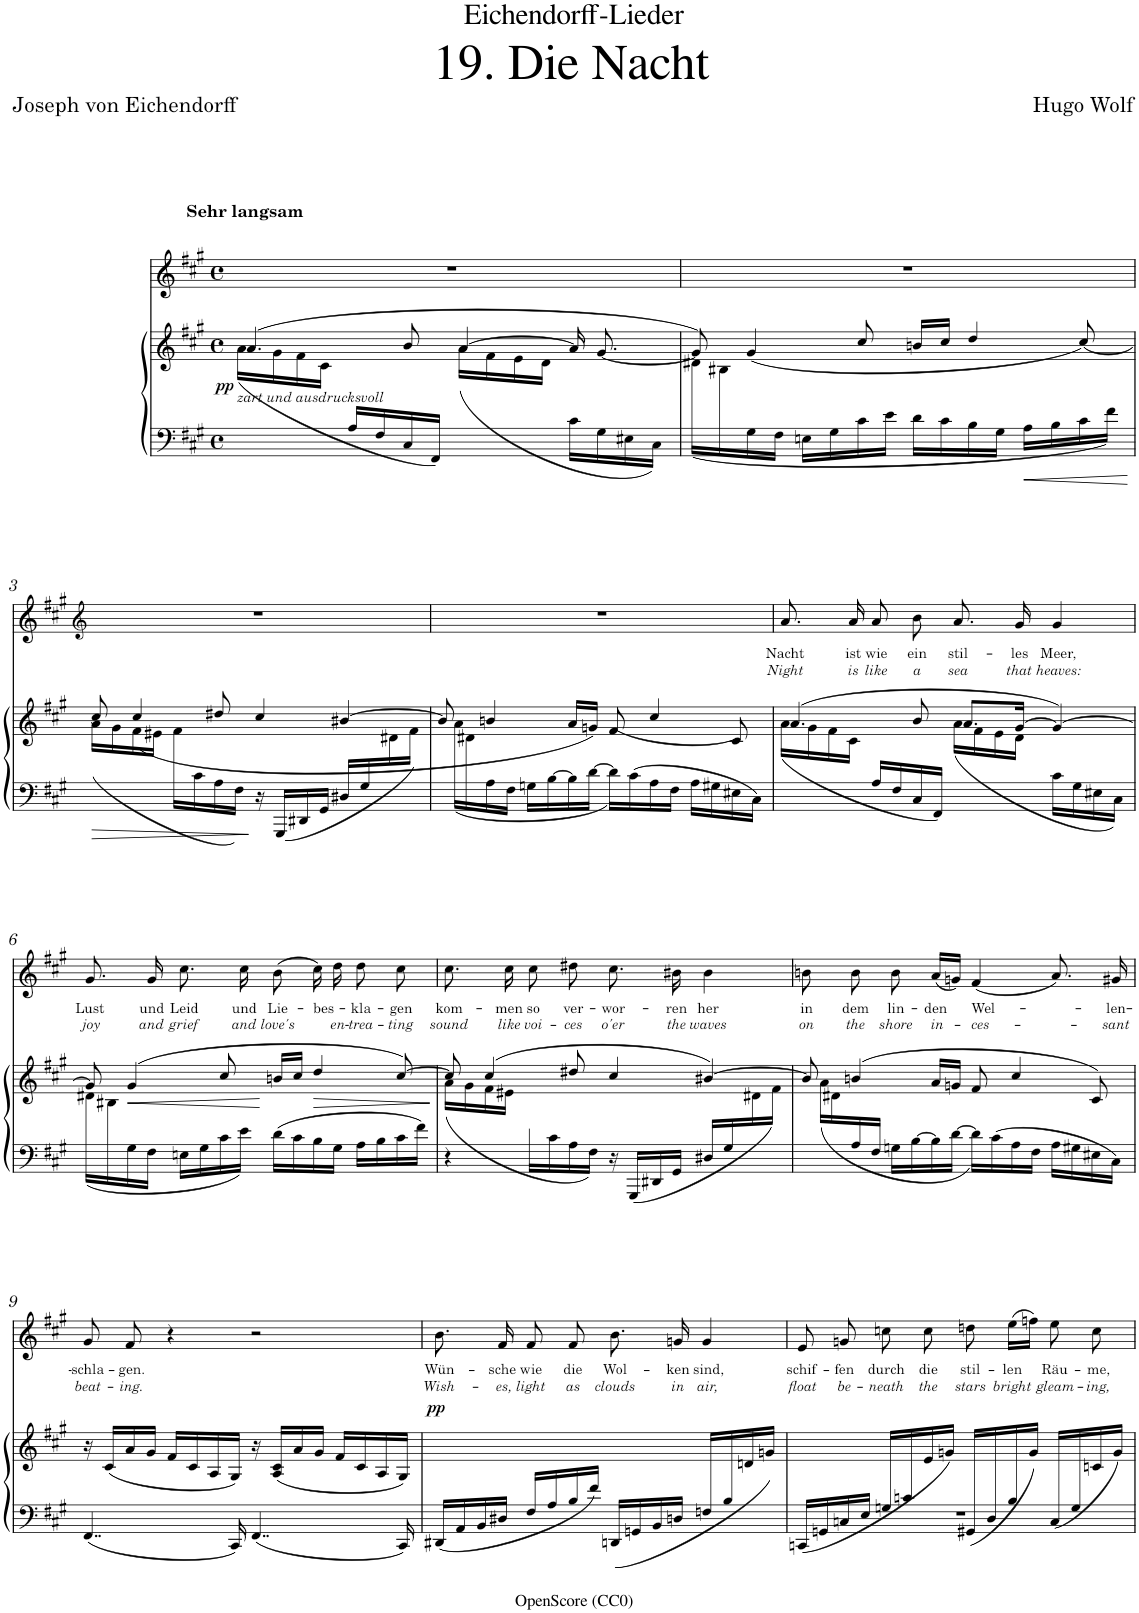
**kern	**kern	**dynam	**kern	**text	**text
*part2	*part2	*part2	*part1	*part1	*part1
*staff3	*staff2	*staff2/3	*staff1	*staff1	*staff1
*I"Piano	*	*	*I"Voice	*	*
*I'Pno	*	*	*	*	*
*clefF4	*clefG2	*	*clefG2	*	*
*k[f#c#g#]	*k[f#c#g#]	*	*k[f#c#g#]	*	*
*M4/4	*M4/4	*	*M4/4	*	*
*met(c)	*met(c)	*	*met(c)	*	*
=1	=1	=1	=1	=1	=1
*^	*^	*	*	*	*
!	!	!	!	!	!LO:TX:a:B:t=Sehr langsam	!	!
!	!	!LO:TX:b:i:t=zart und ausdrucksvoll	!	!	!	!	!
!	!	!	!	!LO:DY:b	!	!	!
2.ryy	4ryy	(4.a/	(16a\LL	pp	1r	.	.
.	.	.	16g#\	.	.	.	.
.	.	.	16f#\	.	.	.	.
.	.	.	16c#\JJ	.	.	.	.
.	16A/LL	.	8ryy	.	.	.	.
.	16F#/	.	.	.	.	.	.
.	16C#/	8b/	16ryy	.	.	.	.
.	16FF#/JJ)	.	16ryy	.	.	.	.
.	2ryy	[4a/	(16a\LL	.	.	.	.
.	.	.	16f#\	.	.	.	.
.	.	.	16e\	.	.	.	.
.	.	.	16d\JJ	.	.	.	.
16c#\LL	.	16a/]	8ryy	.	.	.	.
16G#\	.	[8.g#/	.	.	.	.	.
16E#X\	.	.	16ryy	.	.	.	.
16C#\JJ)	.	.	16ryy	.	.	.	.
*v	*v	*	*	*	*	*	*
=2	=2	=2	=2	=2	=2	=2
*	*	*^	*	*	*	*
8ryy	8g#/])	8ryy	(<16d#X\LL	.	1r	.	.
.	.	.	16B#X\	.	.	.	.
16G#\	(4g#/	8ryy	2..ryy	.	.	.	.
16F#\JJ	.	.	.	.	.	.	.
16En\LL	.	4ryy	.	.	.	.	.
16G#\	.	.	.	.	.	.	.
16c#\	8cc#/	.	.	.	.	.	.
16e\JJ	.	.	.	.	.	.	.
16d\LL	16bn/LL	2ryy	.	.	.	.	.
16c#\	16cc#/JJ	.	.	.	.	.	.
16B\	4dd/	.	.	.	.	.	.
16G#\JJ	.	.	.	.	.	.	.
16A\LL	.	.	.	.	.	.	.
16B\	.	.	.	.	.	.	.
16c#\	[8cc#/)	.	.	.	.	.	.
16f#\JJ)	.	.	.	.	.	.	.
!!LO:LB:g=z
=3	=3	=3	=3	=3	=3	=3	=3
*	*	*	*	*	*clefG2	*	*
*	*	*	*	*	*k[f#c#g#]	*	*
!	!	!	!	!LO:HP:b	!	!	!
16ryy	8cc#/]	2ryy	(<16a\LL	>	1r	.	.
.	.	.	16g#\	.	.	.	.
.	(4cc#/	.	16f#\	.	.	.	.
.	.	.	16e#X\JJ	.	.	.	.
.	.	.	16f#\LL	.	.	.	.
16c#\	.	.	16ryy	.	.	.	.
*	*	*v	*v	*	*	*	*
16A\	8dd#X/	.	.	.	.	.
16F#\JJ)	.	.	.	.	.	.
16r	4cc#/	2ryy	]	.	.	.
(<16GGG#/LL	.	.	.	.	.	.
16DD#X/	.	.	.	.	.	.
16GG#/JJ	.	.	.	.	.	.
16D#X/LL	[>4b#X/	.	.	.	.	.
16G#/	.	.	.	.	.	.
*	*	*^	*	*	*	*
8ryy	.	.	16d#X\	.	.	.	.
.	.	.	16f#\JJ)	.	.	.	.
=4	=4	=4	=4	=4	=4	=4	=4
8ryy	8b#/]	8ryy	(<16a\LL	.	1r	.	.
.	.	.	16d#X\	.	.	.	.
16A\	4bn/	8ryy	2..ryy	.	.	.	.
16F#\JJ	.	.	.	.	.	.	.
16Gn\LL	.	4ryy	.	.	.	.	.
[16B\	.	.	.	.	.	.	.
16B\]	16a/LL	.	.	.	.	.	.
[16d\JJ	16gn/JJ)	.	.	.	.	.	.
16d\LL])	(8f#/	2ryy	.	.	.	.	.
16c#\	.	.	.	.	.	.	.
16A\	4cc#/	.	.	.	.	.	.
16F#\JJ	.	.	.	.	.	.	.
16A\LL	.	.	.	.	.	.	.
16G#X\	.	.	.	.	.	.	.
16E#X\	8c#/)	.	.	.	.	.	.
16C#\JJ	.	.	.	.	.	.	.
*	*	*v	*v	*	*	*	*
=5	=5	=5	=5	=5	=5	=5
!	!	!	!	!	!LO:LY:b	!LO:LY:b
4ryy	(4.a/	(16a\LL	.	8.a/	Nacht	Night
.	.	16g#\	.	.	.	.
.	.	16f#\	.	.	.	.
!	!	!	!	!	!LO:LY:b	!LO:LY:b
.	.	16c#\JJ	.	16a/	ist	is
!	!	!	!	!	!LO:LY:b	!LO:LY:b
16A/LL	.	8ryy	.	8a/	wie	like
16F#/	.	.	.	.	.	.
!	!	!	!	!	!LO:LY:b	!LO:LY:b
16C#/	8b/	16ryy	.	8b\	ein	a
16FF#/JJ)	.	16ryy	.	.	.	.
!	!	!	!	!	!LO:LY:b	!LO:LY:b
4ryy	8.a/L	(16a\LL	.	8.a/	stil-	sea
.	.	16f#\	.	.	.	.
.	.	16e\	.	.	.	.
!	!	!	!	!	!LO:LY:b	!LO:LY:b
.	[16g#/Jk	16d\JJ	.	16g#/	-les	that
!	!	!	!	!	!LO:LY:b	!LO:LY:b
16c#\LL	4g#/_)	8ryy	.	4g#/	Meer,	heaves:
16G#\	.	.	.	.	.	.
16E#X\	.	16ryy	.	.	.	.
16C#\JJ)	.	16ryy	.	.	.	.
!!LO:LB:g=z
=6	=6	=6	=6	=6	=6	=6
*	*	*^	*	*	*	*
!	!	!	!	!	!	!LO:LY:b	!LO:LY:b
8ryy	8g#/]	8ryy	(<16d#X\LL	.	8.g#/	Lust	joy
.	.	.	16B#X\	.	.	.	.
!	!	!	!	!LO:HP:b	!	!	!
16G#\	(>4g#/	8ryy	2..ryy	<	.	.	.
!	!	!	!	!	!	!LO:LY:b	!LO:LY:b
16F#\JJ	.	.	.	.	16g#/	und	and
!	!	!	!	!	!	!LO:LY:b	!LO:LY:b
16En\LL	.	2.ryy	.	.	8.cc#\	Leid	grief
16G#\	.	.	.	.	.	.	.
16c#\	8cc#/	.	.	.	.	.	.
!	!	!	!	!	!	!LO:LY:b	!LO:LY:b
16e\JJ)	.	.	.	.	16cc#\	und	and
!	!	!	!	!	!	!LO:LY:b	!LO:LY:b
16d\LL	16bn/LL	.	.	[	(8b\	Lie-	love's
16c#\	16cc#/JJ	.	.	.	.	.	.
!	!	!	!	!LO:HP:b	!	!LO:LY:b	!
16B\	4dd/	.	.	>	16cc#\)	-bes-	.
!	!	!	!	!	!	!	!LO:LY:b
16G#\JJ	.	.	.	.	16dd\	.	en-
!	!	!	!	!	!	!LO:LY:b	!LO:LY:b
16A\LL	.	.	.	.	8dd\	-kla-	-trea-
16B\	.	.	.	.	.	.	.
!	!	!	!	!	!	!LO:LY:b	!LO:LY:b
16c#\	[8cc#/)	.	.	.	8cc#\	-gen	-ting
16f#\JJ	.	.	.	.	.	.	.
*	*v	*v	*v	*	*	*	*
.	.	]	.	.	.
=7	=7	=7	=7	=7	=7
*	*^	*	*	*	*
*	*	*^	*	*	*	*
!	!	!	!	!	!	!LO:LY:b	!LO:LY:b
4r	8cc#/]	(16a\LL	2..ryy	.	8.cc#\	kom-	sound
.	.	16g#\	.	.	.	.	.
.	(4cc#/	16f#\	.	.	.	.	.
!	!	!	!	!	!	!LO:LY:b	!LO:LY:b
.	.	16e#X\JJ	.	.	16cc#\	-men	like
!	!	!	!	!	!	!LO:LY:b	!LO:LY:b
16f#\LL	.	2.ryy	.	.	8cc#\	so	voi-
16c#\	.	.	.	.	.	.	.
!	!	!	!	!	!	!LO:LY:b	!LO:LY:b
16A\	8dd#X/	.	.	.	8dd#X\	ver-	-ces
16F#\JJ)	.	.	.	.	.	.	.
!	!	!	!	!	!	!LO:LY:b	!LO:LY:b
16r	4cc#/	.	.	.	8.cc#\	-wor-	o'er
(<16GGG#/LL	.	.	.	.	.	.	.
16DD#X/	.	.	.	.	.	.	.
!	!	!	!	!	!	!LO:LY:b	!LO:LY:b
16GG#/JJ	.	.	.	.	16b#X\	-ren	the
!	!	!	!	!	!	!LO:LY:b	!LO:LY:b
16D#X/LL	[>4b#X/)	.	.	.	4b#\	her	waves
16G#/	.	.	.	.	.	.	.
8ryy	.	.	16d#X\	.	.	.	.
.	.	.	16f#\JJ)	.	.	.	.
=8	=8	=8	=8	=8	=8	=8	=8
!	!	!	!	!	!	!LO:LY:b	!LO:LY:b
*	*	*v	*v	*	*	*	*
8ryy	8b#/]	(<16a\LL	.	8bn\	in	on
.	.	16d#X\	.	.	.	.
!	!	!	!	!	!LO:LY:b	!LO:LY:b
16A/	(>4bn/	2..ryy	.	8b\	dem	the
16F#/JJ	.	.	.	.	.	.
!	!	!	!	!	!LO:LY:b	!LO:LY:b
16Gn\LL	.	.	.	8b\	lin-	shore
[16B\	.	.	.	.	.	.
!	!	!	!	!	!LO:LY:b	!LO:LY:b
16B\]	16a/LL	.	.	(16a/LL	-den	in-
[16d\JJ	16gn/JJ	.	.	16gn/JJ)	.	.
!	!	!	!	!	!LO:LY:b	!LO:LY:b
16d\LL])	8f#/	.	.	(4f#/	Wel-	-ces-
16c#\	.	.	.	.	.	.
16A\	4cc#/	.	.	.	.	.
16F#\JJ	.	.	.	.	.	.
16A\LL	.	.	.	8.a/)	.	.
16G#X\	.	.	.	.	.	.
16E#X\	8c#/)	.	.	.	.	.
!	!	!	!	!	!LO:LY:b	!LO:LY:b
16C#\JJ	.	.	.	16g#X/	-len-	-sant
*	*v	*v	*	*	*	*
!!LO:LB:g=z
=9	=9	=9	=9	=9	=9
!	!	!	!	!LO:LY:b	!LO:LY:b
4..FF#/	16r	.	8g#/	-schla-	beat-
.	(16c#/LL	.	.	.	.
!	!	!	!	!LO:LY:b	!LO:LY:b
.	16a/	.	8f#/	-gen.	-ing.
.	16g#/JJ	.	.	.	.
.	16f#/LL	.	4r	.	.
.	16c#/	.	.	.	.
.	16A/	.	.	.	.
16CC#/	16G#/JJ)	.	.	.	.
4..FF#/	16r	.	2r	.	.
.	(16A/ 16c#/LL	.	.	.	.
.	16a/	.	.	.	.
.	16g#/JJ	.	.	.	.
.	16f#/LL	.	.	.	.
.	16c#/	.	.	.	.
.	16A/	.	.	.	.
16CC#/	16G#/JJ)	.	.	.	.
=10	=10	=10	=10	=10	=10
*^	*	*	*	*	*
!	!	!	!LO:DY:a	!	!LO:LY:b	!LO:LY:b
16DD#X/LL	1ryy	2..ryy	pp	8.b\	Wün-	Wish-
16AA/	.	.	.	.	.	.
16BB/	.	.	.	.	.	.
!	!	!	!	!	!LO:LY:b	!LO:LY:b
16D#X/JJ	.	.	.	16f#/	-sche	-es,
!	!	!	!	!	!LO:LY:b	!LO:LY:b
16F#/LL	.	.	.	8f#/	wie	light
16A/	.	.	.	.	.	.
!	!	!	!	!	!LO:LY:b	!LO:LY:b
16B/	.	.	.	8f#/	die	as
16f#/JJ	.	.	.	.	.	.
!	!	!	!	!	!LO:LY:b	!LO:LY:b
(16DDn/LL	.	.	.	8.b\	Wol-	clouds
16GGn/	.	.	.	.	.	.
16BB/	.	.	.	.	.	.
!	!	!	!	!	!LO:LY:b	!LO:LY:b
16Dn/JJ	.	.	.	16gn/	-ken	in
!	!	!	!	!	!LO:LY:b	!LO:LY:b
16Fn/LL	.	.	.	4g/	sind,	air,
16B/	.	.	.	.	.	.
8ryy	.	16dn/	.	.	.	.
.	.	16gn/JJ)	.	.	.	.
=11	=11	=11	=11	=11	=11	=11
!	!	!	!	!	!LO:LY:b	!LO:LY:b
(16CCn/LL	1r	4.ryy	.	8e/	schif-	float
16GGn/	.	.	.	.	.	.
!	!	!	!	!	!LO:LY:b	!LO:LY:b
16Cn/	.	.	.	8gn/	-fen	be-
16E/JJ	.	.	.	.	.	.
!	!	!	!	!	!LO:LY:b	!LO:LY:b
16Gn/LL	.	.	.	8ccn\	durch	-neath
16cn/	.	.	.	.	.	.
!	!	!	!	!	!LO:LY:b	!LO:LY:b
8ryy	.	16e/	.	8cc\	die	the
.	.	16gn/JJ)	.	.	.	.
!	!	!	!	!	!LO:LY:b	!LO:LY:b
(<16GG#X/LL	.	8.ryy	.	8ddn\	stil-	stars
16D/	.	.	.	.	.	.
!	!	!	!	!	!LO:LY:b	!LO:LY:b
16B/	.	.	.	(16ee\LL	-len	bright
16ryy	.	16g/JJ)	.	16ffn\JJ)	.	.
!	!	!	!	!	!LO:LY:b	!LO:LY:b
(<16C/LL	.	8ryy	.	8ee\	Räu-	gleam-
16G/	.	.	.	.	.	.
!	!	!	!	!	!LO:LY:b	!LO:LY:b
8ryy	.	16cn/	.	8cc\	-me,	-ing,
.	.	16g/JJ)	.	.	.	.
*v	*v	*	*	*	*	*
=	=	=	=	=	=
*-	*-	*-	*-	*-	*-
